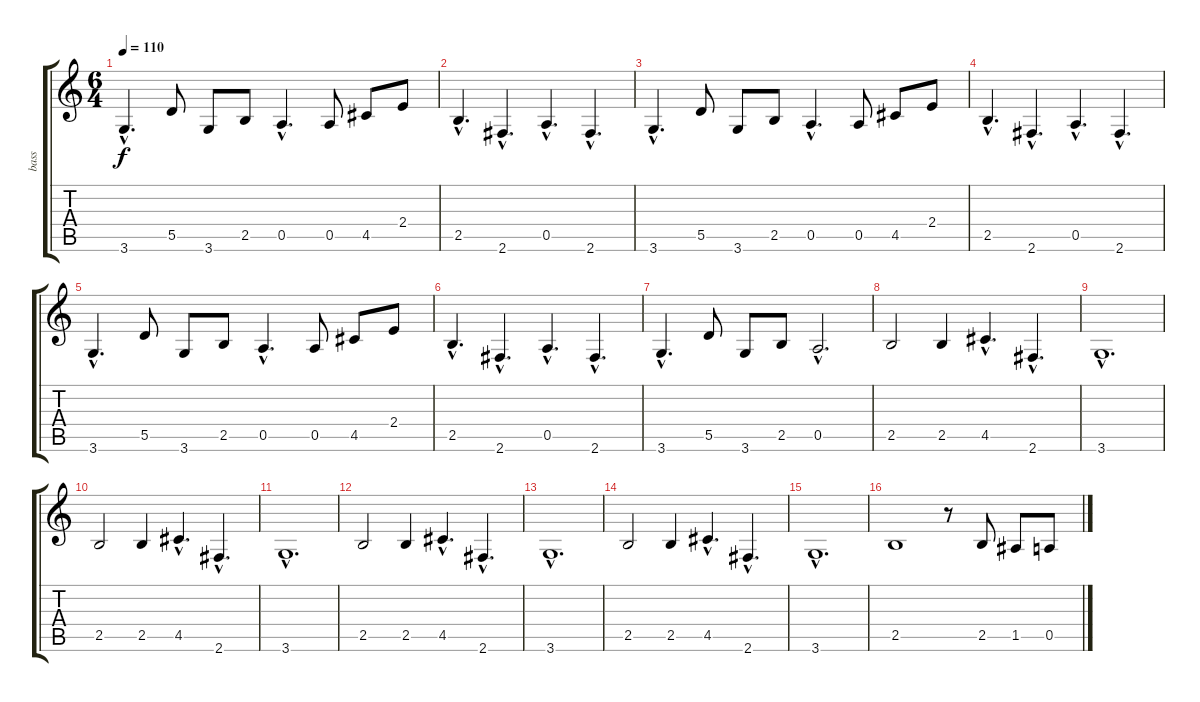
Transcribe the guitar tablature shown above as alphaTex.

\track ("bass" "bass") {instrument electricbassfinger}
\staff {score tabs}
\tuning (E4 B3 G3 D3 A2 E2) {hide}
\ts (6 4)
\tempo 110
\clef g2
\ks c
3.6{hac}.4{d dy f instrument electricbassfinger} 5.5.8 3.6.8 2.5.8 0.5{hac}.4{d} 0.5.8 4.5.8 2.4.8 |
2.5{hac}.4{d} 2.6{hac}.4{d} 0.5{hac}.4{d} 2.6{hac}.4{d} |
3.6{hac}.4{d} 5.5.8 3.6.8 2.5.8 0.5{hac}.4{d} 0.5.8 4.5.8 2.4.8 |
2.5{hac}.4{d} 2.6{hac}.4{d} 0.5{hac}.4{d} 2.6{hac}.4{d} |
3.6{hac}.4{d} 5.5.8 3.6.8 2.5.8 0.5{hac}.4{d} 0.5.8 4.5.8 2.4.8 |
2.5{hac}.4{d} 2.6{hac}.4{d} 0.5{hac}.4{d} 2.6{hac}.4{d} |
3.6{hac}.4{d} 5.5.8 3.6.8 2.5.8 0.5{hac}.2{d} |
2.5.2 2.5.4 4.5{hac}.4{d} 2.6{hac}.4{d} |
3.6{hac}.1{d} |
2.5.2 2.5.4 4.5{hac}.4{d} 2.6{hac}.4{d} |
3.6{hac}.1{d} |
2.5.2 2.5.4 4.5{hac}.4{d} 2.6{hac}.4{d} |
3.6{hac}.1{d} |
2.5.2 2.5.4 4.5{hac}.4{d} 2.6{hac}.4{d} |
3.6{hac}.1{d} |
2.5.1 r.8 2.5.8 1.5.8 0.5.8
